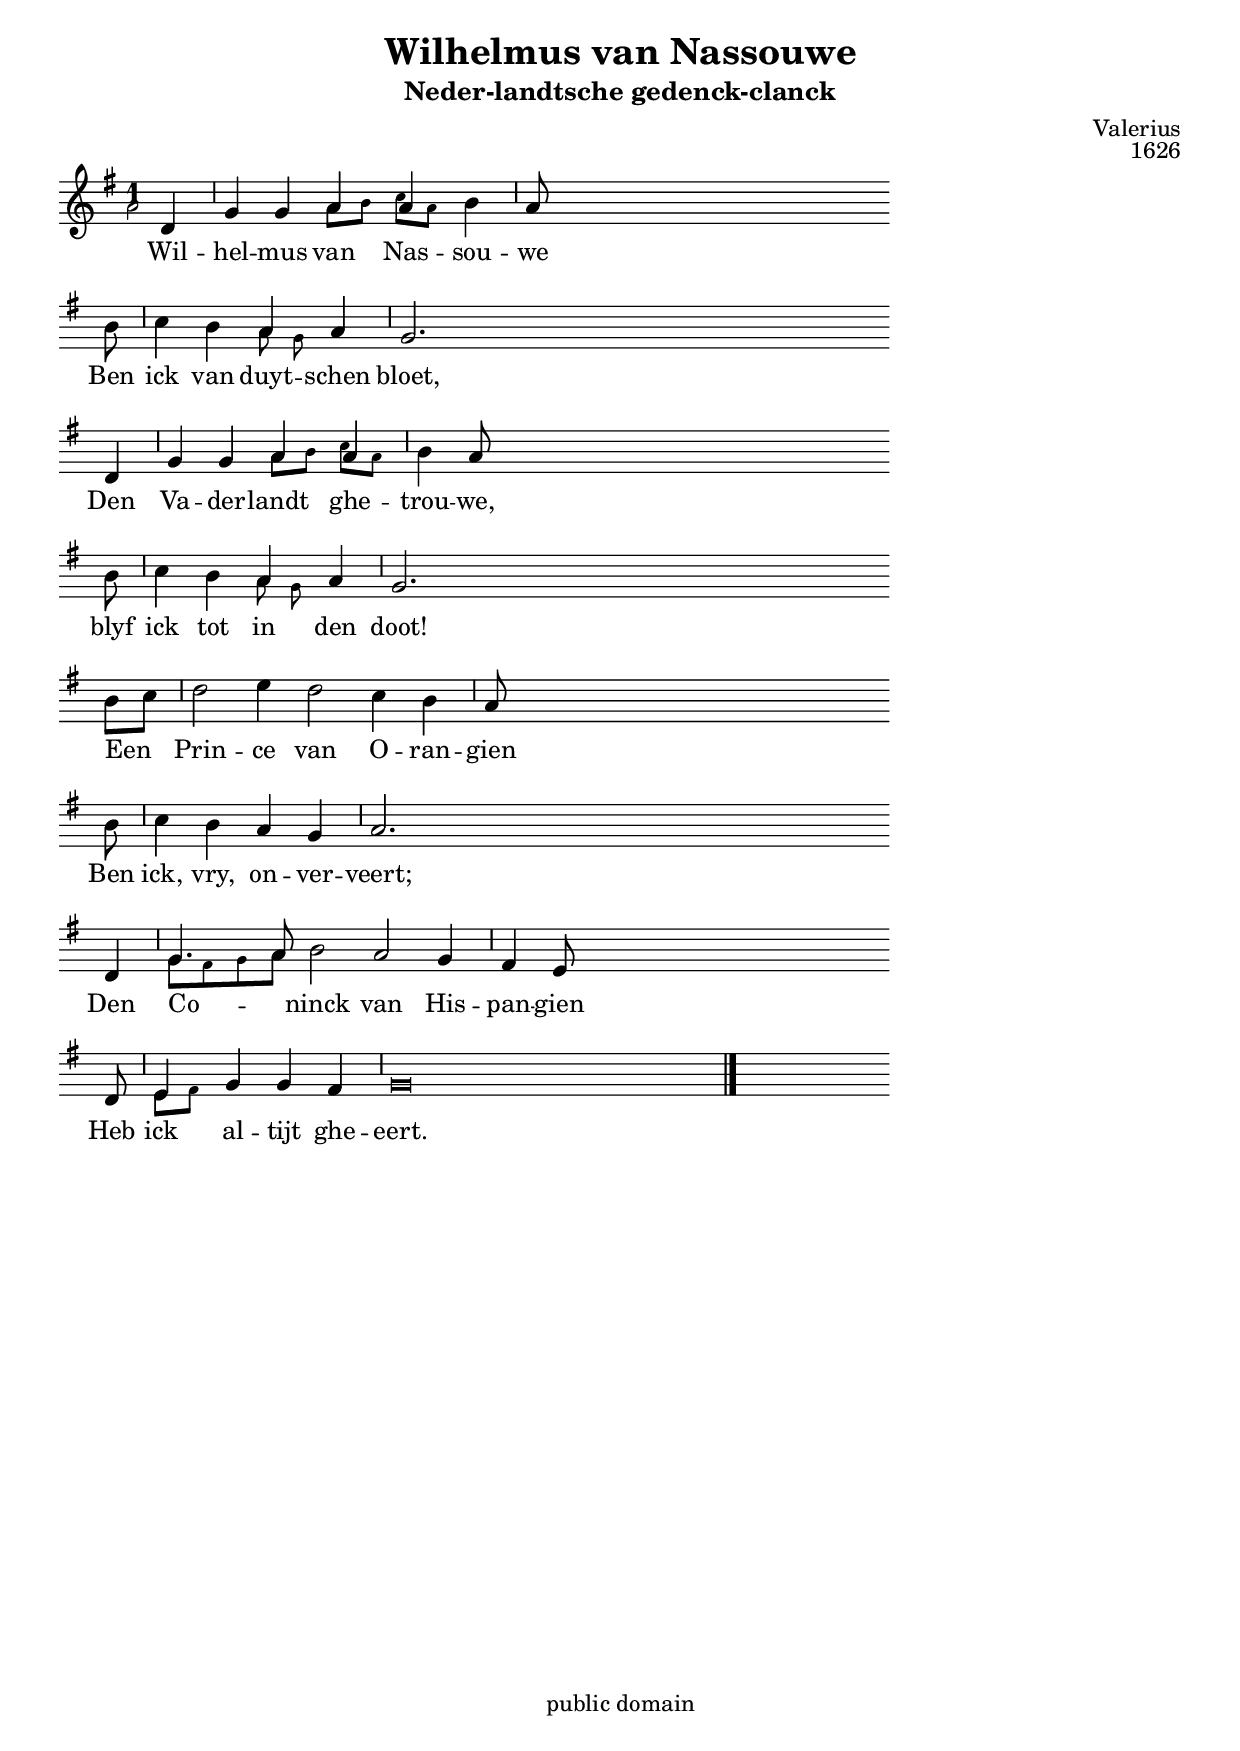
\version "2.7.14"

\header {
  texidoc = "Wilhelmus van Nassouwe"
  title = "Wilhelmus van Nassouwe"
  composer = "Valerius"
  subtitle = "Neder-landtsche gedenck-clanck"
  opus = "1626"
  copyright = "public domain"
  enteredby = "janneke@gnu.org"
}

%% hymn tricks
#(define (prepend-grob-property grob-name
	  grob-prop entry)
  (lambda (context)
   (let*
    ((grob-def (ly:context-property context grob-name)))
    (if (pair? grob-def)
     (ly:context-pushpop-property context grob-name grob-prop
      (cons
       entry
       (assoc-get grob-prop (car grob-def))))))))

#(define (set-extra-space grob-name entry value)
  (prepend-grob-property grob-name 'space-alist
   (cons entry (cons 'extra-space value))))

noclefs =  {
  s1
  \override Staff.Clef #'break-visibility =
    #all-invisible
}

setMargins = {
  %% first line left margin
  %% justified:
  %% \context Staff \applyContext #(set-extra-space 'TimeSignature 'first-note 4.5)
  %% raggedright:
  \context Staff \applyContext #(set-extra-space 'TimeSignature 'first-note 9.5)
  
  %% next lines left margin
  \context Staff \applyContext #(set-extra-space 'KeySignature 'staff-bar 15)
  
  %% next lines small key-signature margin
  \context Staff \applyContext #(set-extra-space 'LeftEdge 'key-signature 1.0)
}

pipeSymbol = {
  %% Set height of bar line to 2 staff-spaces
  \once \override Staff.BarLine #'bar-size = #2
  %% Move barline one staff-space up
  \once \override Staff.BarLine #'extra-offset = #'(0 . 1)
  \bar "|"
}

myBreak = { \bar "" \break }

\layout {
  indent = 0.0\mm
  linewidth = 120.0\mm
  textheight = 270.0\mm
}

voice =  \relative c' {
  \clef violin
  \key g \major
  d4 | g g a a b | a8 \myBreak
  b8 | c4 b a a | g2. \myBreak

  d4 | g g a a | b a8 \myBreak
  b8 | c4 b a a| g2.  \myBreak

  %% Hack for better left tekst margin
  %% b8[ c] | d2 e4 d2 c4 | b a8 \myBreak
  \set melismaBusyProperties = #'()
  b8[ c] |
  \unset melismaBusyProperties
  d2 e4 d2 c4 b | a8 \myBreak
  b8 | c4 b a g | a2. \myBreak

  d,4 | g4.\melisma a8\melismaEnd b2 a2 g4 | fis e8 \myBreak
  d8 | e4 g g fis | 
  
  \override NoteHead #'style = #'neomensural

  g\breve

  %% justified lines:
  %%\override Staff.BarLine #'extra-offset = #'(12 . 0)
  %% raggedright:
  \override Staff.BarLine #'extra-offset = #'(23 . 0)
  \bar "|."
}

stich =  \relative c'' {
  \override Staff.NoteCollision #'merge-differently-dotted = ##t
  \set fontSize = #-3
  \override Stem #'length-fraction = #(magstep -3)

  \voiceTwo
  \partial 4
  s4 s s a8[ b] c[ a] s4.
  s8 s4 s a8 g s4 s2.

  s4 s s a8[ b] c[ a] s4.
  s8 s4 s a8 g s4 s2.
  
  s8 s s2 s4 s2 s4 s s8
  s8 s4 s s s s2.

  s4 g8[ fis g a] s2 s2 s4 s s8
  s8 e8[ fis]
}

modernText = \lyricmode {
  Wil -- hel -- mus van Nas -- sou -- we
  ben ik van duit -- sen bloed,

  den va -- der -- land ge -- trou -- we
  blijf ik tot in den dood.

  Een prin -- se van O -- ran -- je
  ben ik vrij on -- ver -- veerd,

  den ko -- ning van His -- pan -- je
  heb ik al -- tijd ge -- eerd.
}

text = \lyricmode {
  Wil -- hel -- mus van Nas -- sou -- we
  Ben ick van duyt -- schen bloet,
  Den Va -- der -- landt ghe -- trou -- we,
  blyf ick tot in den doot!
  %% Hack for better left text margin:
  %% Een Prin -- ce van O -- ran -- gien
  Een " " Prin -- ce van O -- ran -- gien
  Ben ick, vry, on -- ver -- veert;
  Den Co -- ninck van His -- pan -- gien
  Heb ick al -- tijt ghe -- eert.
}

oneHalfNoteTime = \markup {
  \override #'(baseline-skip . 0)
  \column { \line { \number "1" } \line { \smaller \smaller \note #"2" #-0.5 } }
}

\layout {
  raggedright = ##t

  \context {
    \Score
    %% defaults
    %% (shortest-duration-space . 2.0)
    %% (spacing-increment . 1.2)
    %% (base-shortest-duration . ,(ly:make-moment 1 8))
    %% wider spacing
    \override SpacingSpanner #'shortest-duration-space = #3.0
    \override SpacingSpanner #'spacing-increment = #1.2
    \override SpacingSpanner #'base-shortest-duration = #(ly:make-moment 1 8)
  }
}

\score {
  \context Score <<
    \context Staff <<
      \override Staff.StaffSymbol #'width = #'80
      \set Staff.autoBeaming = ##f
      \set Score.timing = ##f
      \setMargins
     
      %% Less vertical space needed with lyrics
      \override Staff.VerticalAxisGroup #'minimum-Y-extent = #'(2 . 2)
      
      %% Custom time signature
      \override Staff.TimeSignature #'stencil = #Text_interface::print
      \override Staff.TimeSignature #'text = #oneHalfNoteTime
      \noclefs
    
      \context Voice = "voice" \voice
      \context Voice = "stich" \stich
    >>
    \lyricsto "voice" \new Lyrics {
      \override VerticalAxisGroup #'minimum-Y-extent = #'(2 . 2)
      \text
    }
  >>
  \layout {}
  \midi {}
}

%%% Local variables:
%%% LilyPond-indent-level:2
%%% End:
